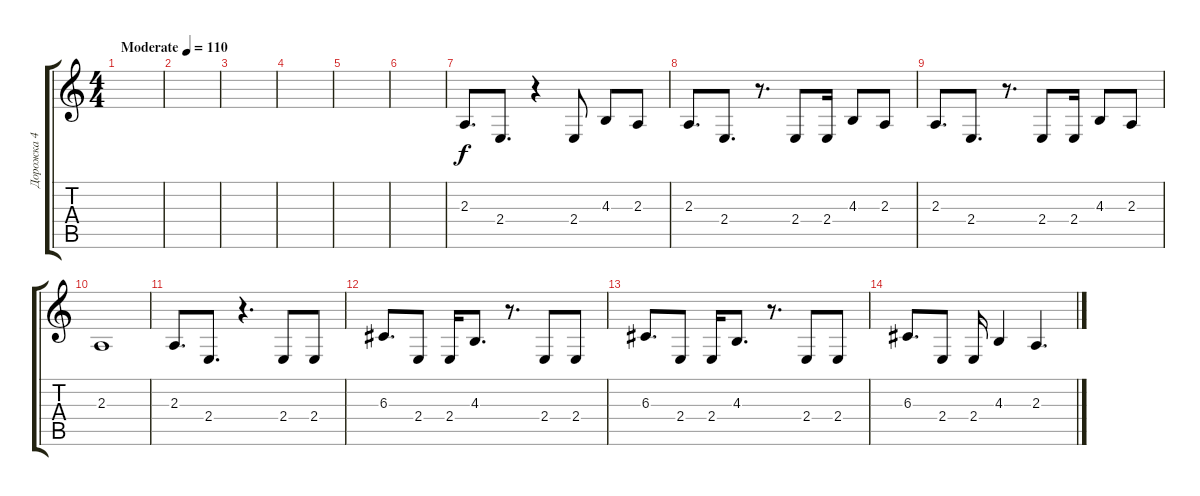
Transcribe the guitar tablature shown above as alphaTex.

\track ("Дорожка 4" "Дорожка 4") {instrument tenorsax}
\staff {score tabs}
\tuning (E4 B3 G3 D3 A2 E2) {hide}
\ts (4 4)
\tempo (110 "Moderate")
\clef g2
\ks c
|
|
|
|
|
|
2.3.8{d} 2.4.8{d} r.4 2.4.8 4.3.8 2.3.8 |
2.3.8{d} 2.4.8{d} r.8{d} 2.4.8 2.4.16 4.3.8 2.3.8 |
2.3.8{d} 2.4.8{d} r.8{d} 2.4.8 2.4.16 4.3.8 2.3.8 |
2.3.1 |
2.3.8{d} 2.4.8{d} r.4{d} 2.4.8 2.4.8 |
6.3.8{d} 2.4.8 2.4.16 4.3.8{d} r.8{d} 2.4.8 2.4.8 |
6.3.8{d} 2.4.8 2.4.16 4.3.8{d} r.8{d} 2.4.8 2.4.8 |
6.3.8{d} 2.4.8 2.4.16 4.3.4 2.3.4{d}
